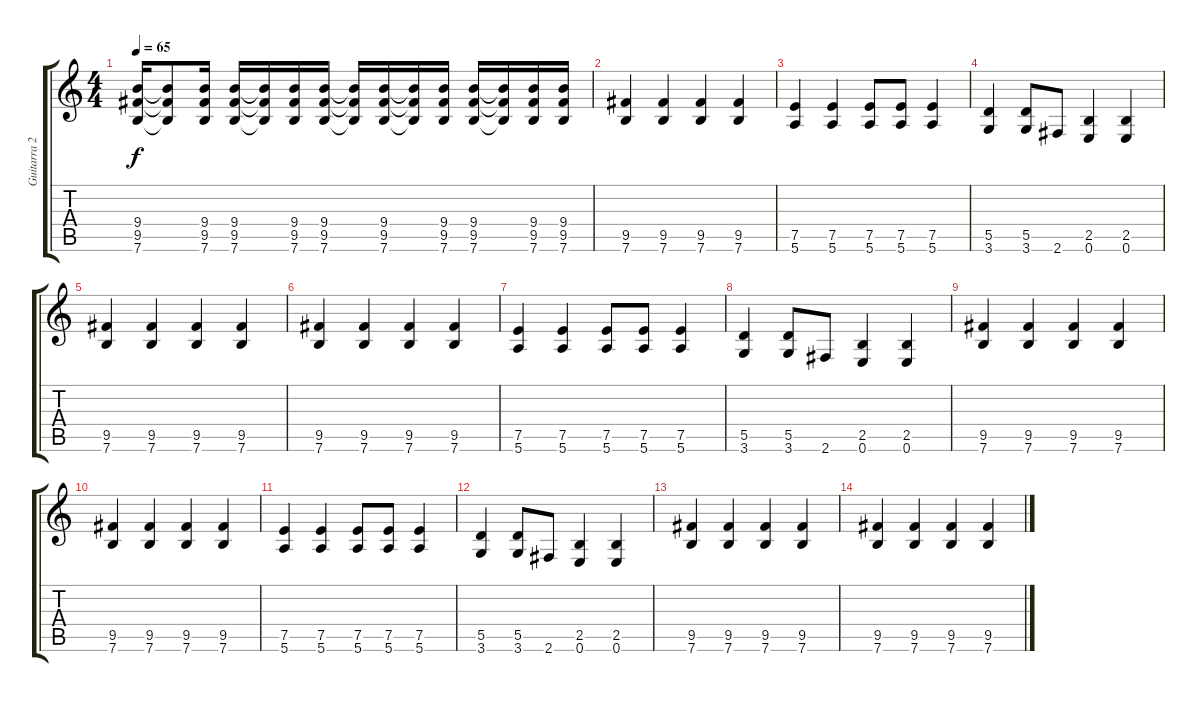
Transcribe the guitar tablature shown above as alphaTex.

\track ("Guitarra 2 (Rytmics del solo)" "Guitarra 2") {instrument acousticguitarsteel}
\staff {score tabs}
\tuning (E4 B3 G3 D3 A2 E2) {hide}
\ts (4 4)
\tempo 65
\clef g2
\ks c
(9.4 9.5 7.6).16{dy f} (9.4{t} 9.5{t} 7.6{t}).8 (9.4 9.5 7.6).16 (9.4 9.5 7.6).16 (9.4{t} 9.5{t} 7.6{t}).16 (9.4 9.5 7.6).16 (9.4 9.5 7.6).16 (9.4{t} 9.5{t} 7.6{t}).16 (9.4 9.5 7.6).16 (9.4{t} 9.5{t} 7.6{t}).16 (9.4 9.5 7.6).16 (9.4 9.5 7.6).16 (9.4{t} 9.5{t} 7.6{t}).16 (9.4 9.5 7.6).16 (9.4 9.5 7.6).16 |
(9.5 7.6).4 (9.5 7.6).4 (9.5 7.6).4 (9.5 7.6).4 |
(7.5 5.6).4 (7.5 5.6).4 (7.5 5.6).8 (7.5 5.6).8 (7.5 5.6).4 |
(5.5 3.6).4 (5.5 3.6).8 2.6.8 (2.5 0.6).4 (2.5 0.6).4 |
(9.5 7.6).4 (9.5 7.6).4 (9.5 7.6).4 (9.5 7.6).4 |
(9.5 7.6).4 (9.5 7.6).4 (9.5 7.6).4 (9.5 7.6).4 |
(7.5 5.6).4 (7.5 5.6).4 (7.5 5.6).8 (7.5 5.6).8 (7.5 5.6).4 |
(5.5 3.6).4 (5.5 3.6).8 2.6.8 (2.5 0.6).4 (2.5 0.6).4 |
(9.5 7.6).4 (9.5 7.6).4 (9.5 7.6).4 (9.5 7.6).4 |
(9.5 7.6).4 (9.5 7.6).4 (9.5 7.6).4 (9.5 7.6).4 |
(7.5 5.6).4{volume 8} (7.5 5.6).4 (7.5 5.6).8 (7.5 5.6).8 (7.5 5.6).4 |
(5.5 3.6).4 (5.5 3.6).8 2.6.8 (2.5 0.6).4 (2.5 0.6).4 |
(9.5 7.6).4{volume 0} (9.5 7.6).4 (9.5 7.6).4 (9.5 7.6).4 |
(9.5 7.6).4 (9.5 7.6).4 (9.5 7.6).4 (9.5 7.6).4
